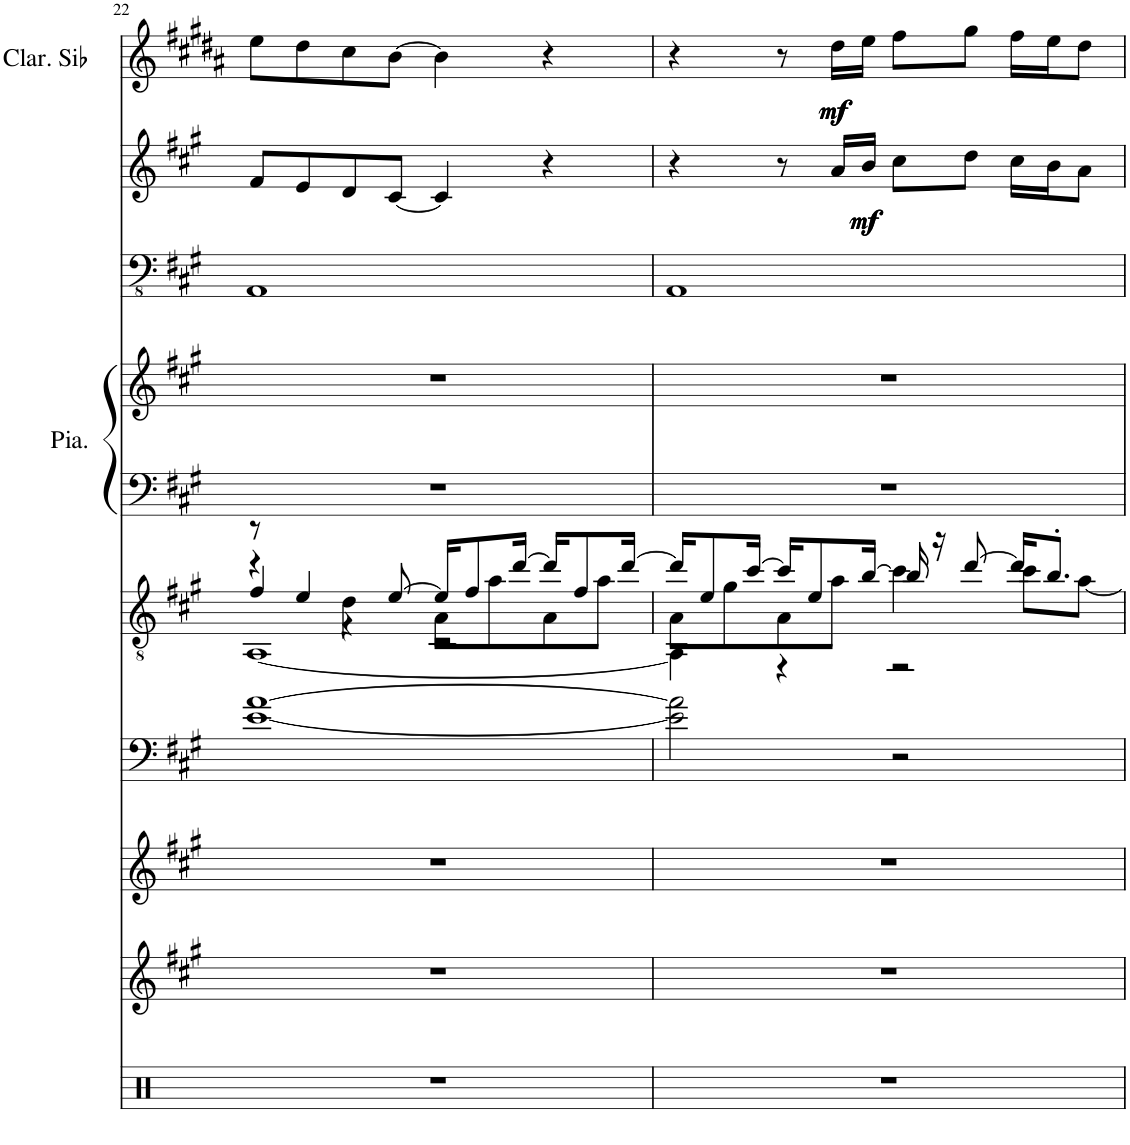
**kern	**kern	**kern	**kern	**kern	**kern	**kern	**kern	**kern	**dynam	**kern	**dynam
*part9	*part8	*part7	*part6	*part5	*part4	*part4	*part3	*part2	*part2	*part1	*part1
*staff10	*staff9	*staff8	*staff7	*staff6	*staff5	*staff4	*staff3	*staff2	*staff2	*staff1	*staff1
*I"Drums	*I"Brass	*I"Harp	*I"Strings	*I"Guitar	*I"Piano	*	*I"フレットレスエレキベース	*I"Voice	*	*I"Clarinette en Sib	*
*	*	*I'Hp	*I'Str	*	*I'Pia.	*	*	*	*	*I'Clar. Sib	*
!!LO:PB:g=z
*clefX	*clefG2	*clefG2	*clefF4	*clefGv2	*clefF4	*clefG2	*clefFv4	*clefG2	*	*clefG2	*
*	*	*	*	*	*	*	*	*	*	*Trd1c2	*
*k[f#c#g#]	*k[f#c#g#]	*k[f#c#g#]	*k[f#c#g#]	*k[f#c#g#]	*k[f#c#g#]	*k[f#c#g#]	*k[f#c#g#]	*k[f#c#g#]	*	*k[f#c#g#d#a#]	*
*M4/4	*M4/4	*M4/4	*M4/4	*M4/4	*M4/4	*M4/4	*M4/4	*M4/4	*	*M4/4	*
=22	=22	=22	=22	=22	=22	=22	=22	=22	=22	=22	=22
*	*	*	*	*^	*	*	*	*	*	*	*
*	*	*	*	*	*^	*	*	*	*	*	*	*
*	*	*	*	*	*	*^	*	*	*	*	*	*	*
1r	1r	1r	[1e [1a	8r	4r	4f#/	[1AA	1r	1r	1AAA	8f#/L	.	8ee\L	.
.	.	.	.	4e/	.	.	.	.	.	.	8e/	.	8dd#\	.
.	.	.	.	.	4d\	4r	.	.	.	.	8d/	.	8cc#\	.
.	.	.	.	[8e/	.	.	.	.	.	.	[8c#/J	.	[8b\J	.
.	.	.	.	16e/KL]	8A\L	2r	.	.	.	.	4c#/]	.	4b\]	.
.	.	.	.	8f#/	.	.	.	.	.	.	.	.	.	.
.	.	.	.	.	8a\	.	.	.	.	.	.	.	.	.
.	.	.	.	[16dd/Jk	.	.	.	.	.	.	.	.	.	.
.	.	.	.	16dd/KL]	8A\	.	.	.	.	.	4r	.	4r	.
.	.	.	.	8f#/	.	.	.	.	.	.	.	.	.	.
.	.	.	.	.	8a\J	.	.	.	.	.	.	.	.	.
.	.	.	.	[16dd/Jk	.	.	.	.	.	.	.	.	.	.
*	*	*	*	*	*	*v	*v	*	*	*	*	*	*	*
=23	=23	=23	=23	=23	=23	=23	=23	=23	=23	=23	=23	=23	=23
1r	1r	1r	2e\] 2a\]	16dd/KL]	8A\L	4AA\]	1r	1r	1AAA	4r	.	4r	.
.	.	.	.	8e/	.	.	.	.	.	.	.	.	.
.	.	.	.	.	8g#\	.	.	.	.	.	.	.	.
.	.	.	.	[16cc#/Jk	.	.	.	.	.	.	.	.	.
.	.	.	.	16cc#/KL]	8A\	4r	.	.	.	8r	.	8r	.
.	.	.	.	8e/	.	.	.	.	.	.	.	.	.
!	!	!	!	!	!	!	!	!	!	!	!	!	!LO:DY:b
!	!	!	!	!	!	!	!	!	!	!	!	!	!LO:DY:n=1:b
!	!	!	!	!	!	!	!	!	!	!	!	!	!LO:DY:n=2:b
.	.	.	.	.	8a\J	.	.	.	.	16a/LL	.	16dd#\LL	mf mf mf
!	!	!	!	!	!	!	!	!	!	!	!LO:DY:b	!	!
!	!	!	!	!	!	!	!	!	!	!	!LO:DY:n=1:b	!	!
!	!	!	!	!	!	!	!	!	!	!	!LO:DY:n=2:b	!	!
.	.	.	.	[16b/Jk	.	.	.	.	.	16b/JJ	mf mf mf	16ee\JJ	.
.	.	.	2r	16b/]	4cc#\	2r	.	.	.	8cc#\L	.	8ff#\L	.
.	.	.	.	16r	.	.	.	.	.	.	.	.	.
.	.	.	.	[8dd/	.	.	.	.	.	8dd\J	.	8gg#\J	.
.	.	.	.	16dd/KL]	8cc#\L	.	.	.	.	16cc#\LL	.	16ff#\LL	.
.	.	.	.	8.b'/J	.	.	.	.	.	16b\J	.	16ee\J	.
.	.	.	.	.	[8a\J	.	.	.	.	8a\J	.	8dd#\J	.
*	*	*	*	*v	*v	*v	*	*	*	*	*	*	*
=	=	=	=	=	=	=	=	=	=	=	=
*-	*-	*-	*-	*-	*-	*-	*-	*-	*-	*-	*-
